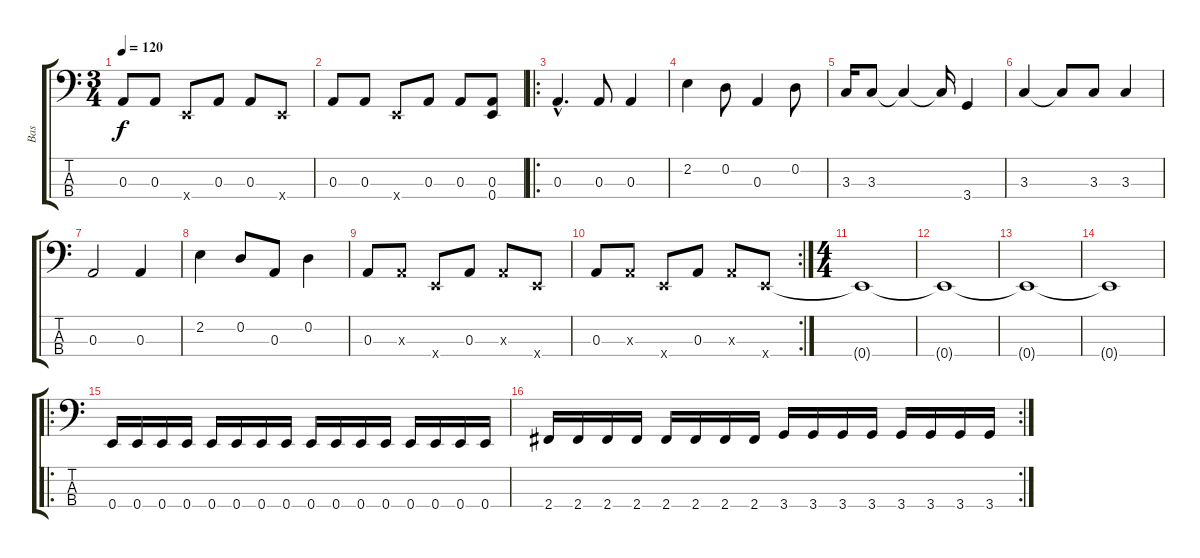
\track ("Bas" "Bas") {instrument electricbassfinger}
\staff {score tabs}
\tuning (G2 D2 A1 E1) {hide}
\ts (3 4)
\tempo 120
\clef f4
\ks c
0.3.8{dy f} 0.3.8 0.4{x}.8 0.3.8 0.3.8 0.4{x}.8 |
0.3.8 0.3.8 0.4{x}.8 0.3.8 0.3.8 (0.3 0.4).8 |
\ro
0.3{hac}.4{d} 0.3.8 0.3.4 |
2.2.4 0.2.8 0.3.4 0.2.8 |
3.3.16 3.3.8 3.3{t}.4 3.3{t}.16 3.4.4 |
3.3.4 3.3{t}.8 3.3.8 3.3.4 |
0.3.2 0.3.4 |
2.2.4 0.2.8 0.3.8 0.2.4 |
0.3.8 0.3{x}.8 0.4{x}.8 0.3.8 0.3{x}.8 0.4{x}.8 |
\rc 2
0.3.8 0.3{x}.8 0.4{x}.8 0.3.8 0.3{x}.8 0.4{x}.8 |
\ts (4 4)
0.4{t}.1 |
0.4{t}.1 |
0.4{t}.1 |
0.4{t}.1 |
\ro
0.4.16 0.4.16 0.4.16 0.4.16 0.4.16 0.4.16 0.4.16 0.4.16 0.4.16 0.4.16 0.4.16 0.4.16 0.4.16 0.4.16 0.4.16 0.4.16 |
\rc 2
2.4.16 2.4.16 2.4.16 2.4.16 2.4.16 2.4.16 2.4.16 2.4.16 3.4.16 3.4.16 3.4.16 3.4.16 3.4.16 3.4.16 3.4.16 3.4.16
